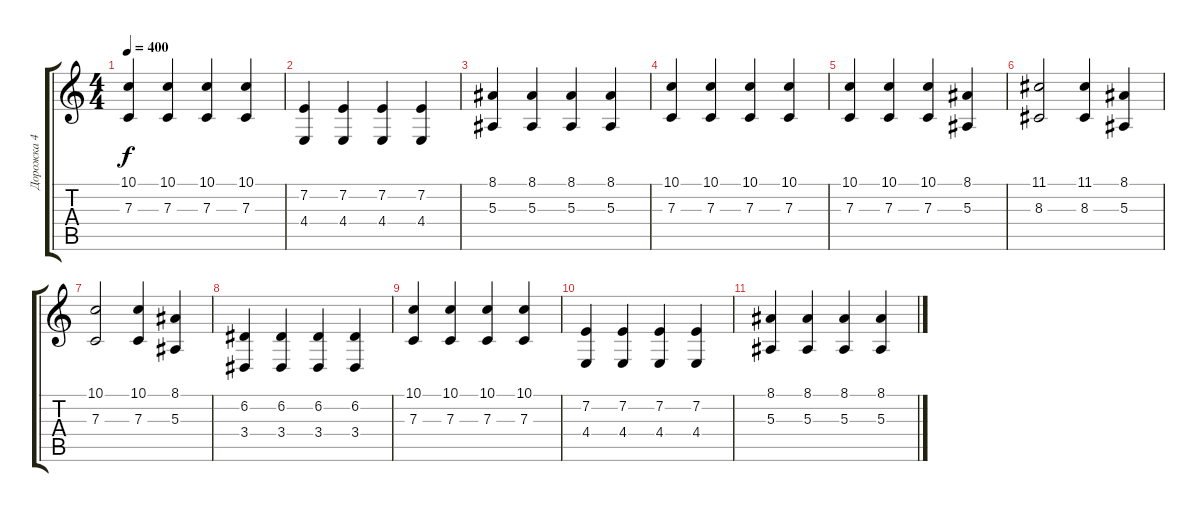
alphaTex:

\track ("Дорожка 4" "Дорожка 4") {instrument tremolostrings}
\staff {score tabs}
\tuning (D4 A3 F3 C3 G2 D2) {hide}
\ts (4 4)
\tempo 400
\clef g2
\ks c
(10.1 7.3).4{dy f} (10.1 7.3).4 (10.1 7.3).4 (10.1 7.3).4 |
(7.2 4.4).4 (7.2 4.4).4 (7.2 4.4).4 (7.2 4.4).4 |
(8.1 5.3).4 (8.1 5.3).4 (8.1 5.3).4 (8.1 5.3).4 |
(10.1 7.3).4 (10.1 7.3).4 (10.1 7.3).4 (10.1 7.3).4 |
(10.1 7.3).4 (10.1 7.3).4 (10.1 7.3).4 (8.1 5.3).4 |
(11.1 8.3).2 (11.1 8.3).4 (8.1 5.3).4 |
(10.1 7.3).2 (10.1 7.3).4 (8.1 5.3).4 |
(6.2 3.4).4 (6.2 3.4).4 (6.2 3.4).4 (6.2 3.4).4 |
(10.1 7.3).4 (10.1 7.3).4 (10.1 7.3).4 (10.1 7.3).4 |
(7.2 4.4).4 (7.2 4.4).4 (7.2 4.4).4 (7.2 4.4).4 |
(8.1 5.3).4 (8.1 5.3).4 (8.1 5.3).4 (8.1 5.3).4
